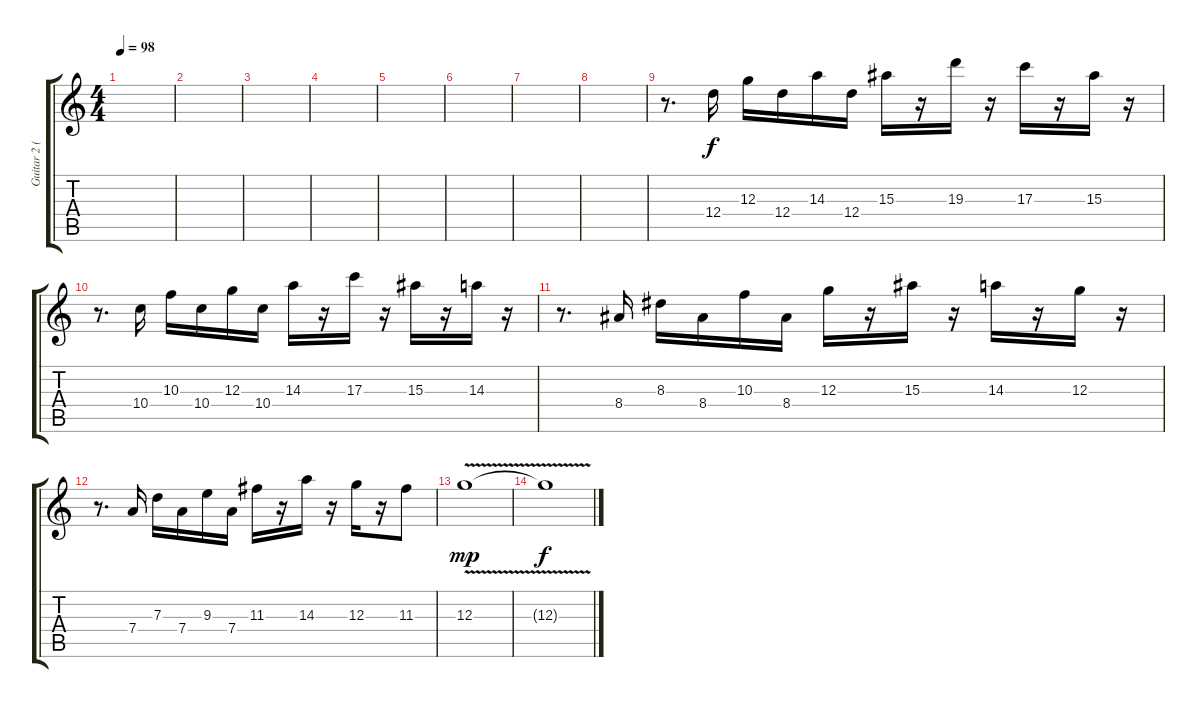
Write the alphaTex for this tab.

\track ("Guitar 2 (Backing Solo track)" "Guitar 2 (") {instrument overdrivenguitar}
\staff {score tabs}
\tuning (E4 B3 G3 D3 A2 E2) {hide}
\ts (4 4)
\tempo 98
\clef g2
\ks c
|
|
|
|
|
|
|
|
r.8{d} 12.4.16 12.3.16 12.4.16 14.3.16 12.4.16 15.3.16 r.16 19.3.16 r.16 17.3.16 r.16 15.3.16 r.16 |
r.8{d} 10.4.16 10.3.16 10.4.16 12.3.16 10.4.16 14.3.16 r.16 17.3.16 r.16 15.3.16 r.16 14.3.16 r.16 |
r.8{d} 8.4.16 8.3.16 8.4.16 10.3.16 8.4.16 12.3.16 r.16 15.3.16 r.16 14.3.16 r.16 12.3.16 r.16 |
r.8{d} 7.4.16 7.3.16 7.4.16 9.3.16 7.4.16 11.3.16 r.16 14.3.16 r.16 12.3.16 r.16 11.3.8 |
12.3{v}.1{dy mp} |
12.3{t}.1{dy f}
